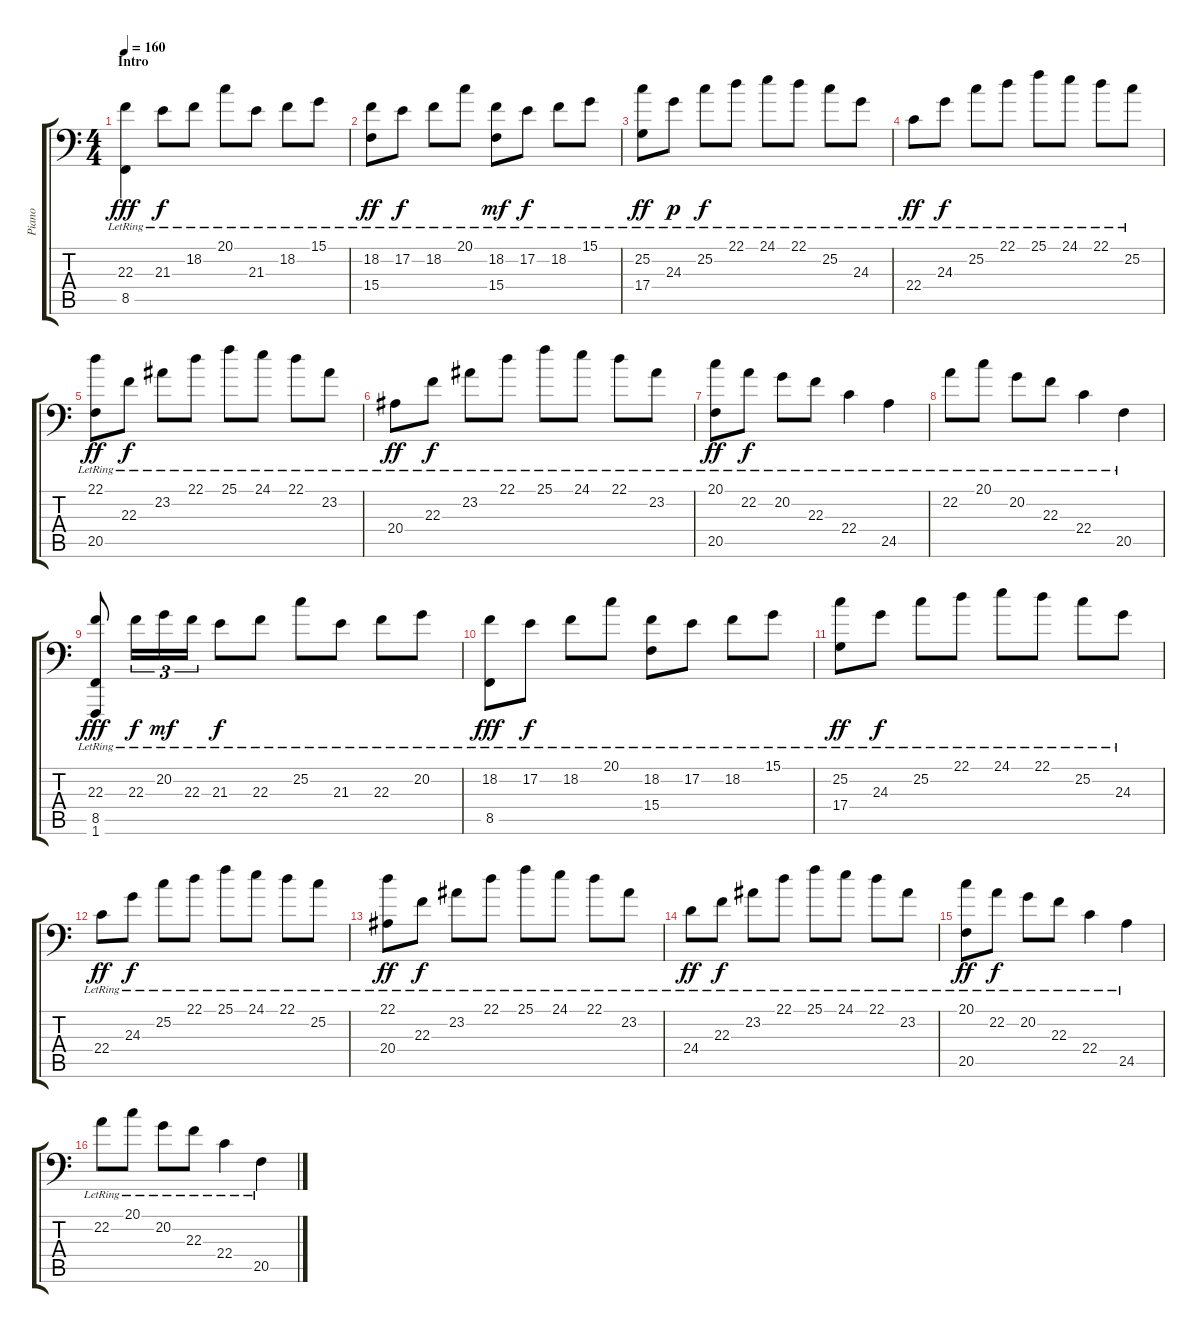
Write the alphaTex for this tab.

\track ("Piano" "Piano") {instrument brightacousticpiano}
\staff {score tabs}
\tuning (E3 B2 G2 D2 A1 E1) {hide}
\ts (4 4)
\section ("" "Intro")
\tempo 160
\clef f4
\ks c
(22.3{lr} 8.5{lr}).4{dy fff instrument brightacousticpiano} 21.3{lr}.8{dy f} 18.2{lr}.8 20.1{lr}.8 21.3{lr}.8 18.2{lr}.8 15.1{lr}.8 |
(18.2{lr} 15.4{lr}).8{dy ff} 17.2{lr}.8{dy f} 18.2{lr}.8 20.1{lr}.8 (18.2{lr} 15.4{lr}).8{dy mf} 17.2{lr}.8{dy f} 18.2{lr}.8 15.1{lr}.8 |
(25.2{lr} 17.4{lr}).8{dy ff} 24.3{lr}.8{dy p} 25.2{lr}.8{dy f} 22.1{lr}.8 24.1{lr}.8 22.1{lr}.8 25.2{lr}.8 24.3{lr}.8 |
22.4{lr}.8{dy ff} 24.3{lr}.8{dy f} 25.2{lr}.8 22.1{lr}.8 25.1{lr}.8 24.1{lr}.8 22.1{lr}.8 25.2{lr}.8 |
(22.1{lr} 20.5{lr}).8{dy ff} 22.3{lr}.8{dy f} 23.2{lr}.8 22.1{lr}.8 25.1{lr}.8 24.1{lr}.8 22.1{lr}.8 23.2{lr}.8 |
20.4{lr}.8{dy ff} 22.3{lr}.8{dy f} 23.2{lr}.8 22.1{lr}.8 25.1{lr}.8 24.1{lr}.8 22.1{lr}.8 23.2{lr}.8 |
(20.1{lr} 20.5{lr}).8{dy ff} 22.2{lr}.8{dy f} 20.2{lr}.8 22.3{lr}.8 22.4{lr}.4 24.5{lr}.4 |
22.2{lr}.8 20.1{lr}.8 20.2{lr}.8 22.3{lr}.8 22.4{lr}.4 20.5{lr}.4 |
(22.3{lr} 8.5{lr} 1.6{lr}).8{dy fff} 22.3{lr}.16{tu (3 2) dy f} 20.2{lr}.16{tu (3 2) dy mf} 22.3{lr}.16{tu (3 2)} 21.3{lr}.8{dy f} 22.3{lr}.8 25.2{lr}.8 21.3{lr}.8 22.3{lr}.8 20.2{lr}.8 |
(18.2{lr} 8.5{lr}).8{dy fff} 17.2{lr}.8{dy f} 18.2{lr}.8 20.1{lr}.8 (18.2{lr} 15.4{lr}).8 17.2{lr}.8 18.2{lr}.8 15.1{lr}.8 |
(25.2{lr} 17.4{lr}).8{dy ff} 24.3{lr}.8{dy f} 25.2{lr}.8 22.1{lr}.8 24.1{lr}.8 22.1{lr}.8 25.2{lr}.8 24.3{lr}.8 |
22.4{lr}.8{dy ff} 24.3{lr}.8{dy f} 25.2{lr}.8 22.1{lr}.8 25.1{lr}.8 24.1{lr}.8 22.1{lr}.8 25.2{lr}.8 |
(22.1{lr} 20.4{lr}).8{dy ff} 22.3{lr}.8{dy f} 23.2{lr}.8 22.1{lr}.8 25.1{lr}.8 24.1{lr}.8 22.1{lr}.8 23.2{lr}.8 |
24.4{lr}.8{dy ff} 22.3{lr}.8{dy f} 23.2{lr}.8 22.1{lr}.8 25.1{lr}.8 24.1{lr}.8 22.1{lr}.8 23.2{lr}.8 |
(20.1{lr} 20.5{lr}).8{dy ff} 22.2{lr}.8{dy f} 20.2{lr}.8 22.3{lr}.8 22.4{lr}.4 24.5{lr}.4 |
22.2{lr}.8 20.1{lr}.8 20.2{lr}.8 22.3{lr}.8 22.4{lr}.4 20.5{lr}.4
